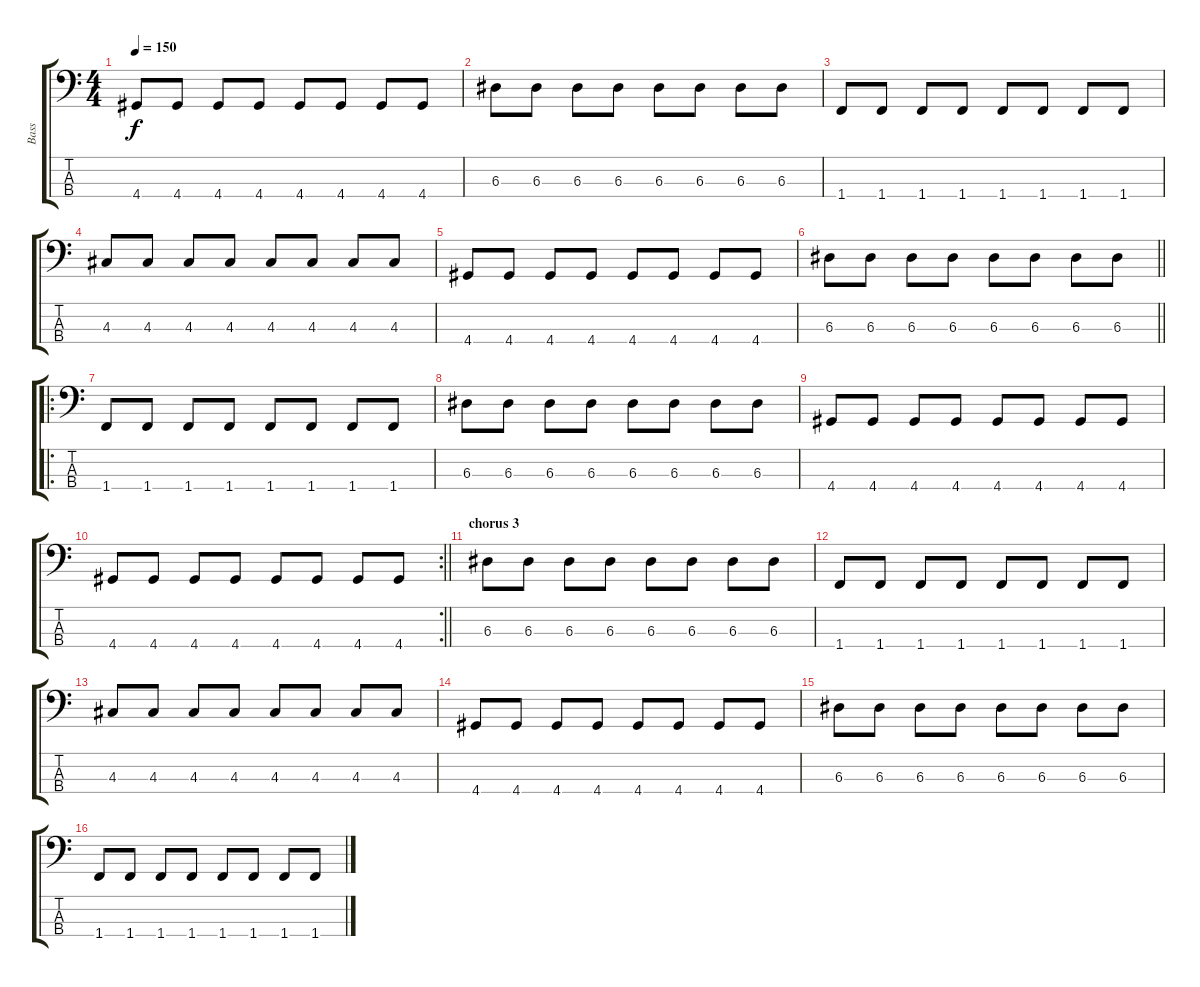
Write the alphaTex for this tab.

\track ("Bass" "Bass") {instrument electricbassfinger}
\staff {score tabs}
\tuning (G2 D2 A1 E1) {hide}
\ts (4 4)
\tempo 150
\clef f4
\ks c
4.4.8{dy f} 4.4.8 4.4.8 4.4.8 4.4.8 4.4.8 4.4.8 4.4.8 |
6.3.8 6.3.8 6.3.8 6.3.8 6.3.8 6.3.8 6.3.8 6.3.8 |
1.4.8 1.4.8 1.4.8 1.4.8 1.4.8 1.4.8 1.4.8 1.4.8 |
4.3.8 4.3.8 4.3.8 4.3.8 4.3.8 4.3.8 4.3.8 4.3.8 |
4.4.8 4.4.8 4.4.8 4.4.8 4.4.8 4.4.8 4.4.8 4.4.8 |
\barLineRight lightlight
6.3.8 6.3.8 6.3.8 6.3.8 6.3.8 6.3.8 6.3.8 6.3.8 |
\ro
1.4.8 1.4.8 1.4.8 1.4.8 1.4.8 1.4.8 1.4.8 1.4.8 |
6.3.8 6.3.8 6.3.8 6.3.8 6.3.8 6.3.8 6.3.8 6.3.8 |
4.4.8 4.4.8 4.4.8 4.4.8 4.4.8 4.4.8 4.4.8 4.4.8 |
\rc 2
\barLineRight lightlight
4.4.8 4.4.8 4.4.8 4.4.8 4.4.8 4.4.8 4.4.8 4.4.8 |
\section ("" "chorus 3")
6.3.8 6.3.8 6.3.8 6.3.8 6.3.8 6.3.8 6.3.8 6.3.8 |
1.4.8 1.4.8 1.4.8 1.4.8 1.4.8 1.4.8 1.4.8 1.4.8 |
4.3.8 4.3.8 4.3.8 4.3.8 4.3.8 4.3.8 4.3.8 4.3.8 |
4.4.8 4.4.8 4.4.8 4.4.8 4.4.8 4.4.8 4.4.8 4.4.8 |
6.3.8 6.3.8 6.3.8 6.3.8 6.3.8 6.3.8 6.3.8 6.3.8 |
1.4.8 1.4.8 1.4.8 1.4.8 1.4.8 1.4.8 1.4.8 1.4.8
